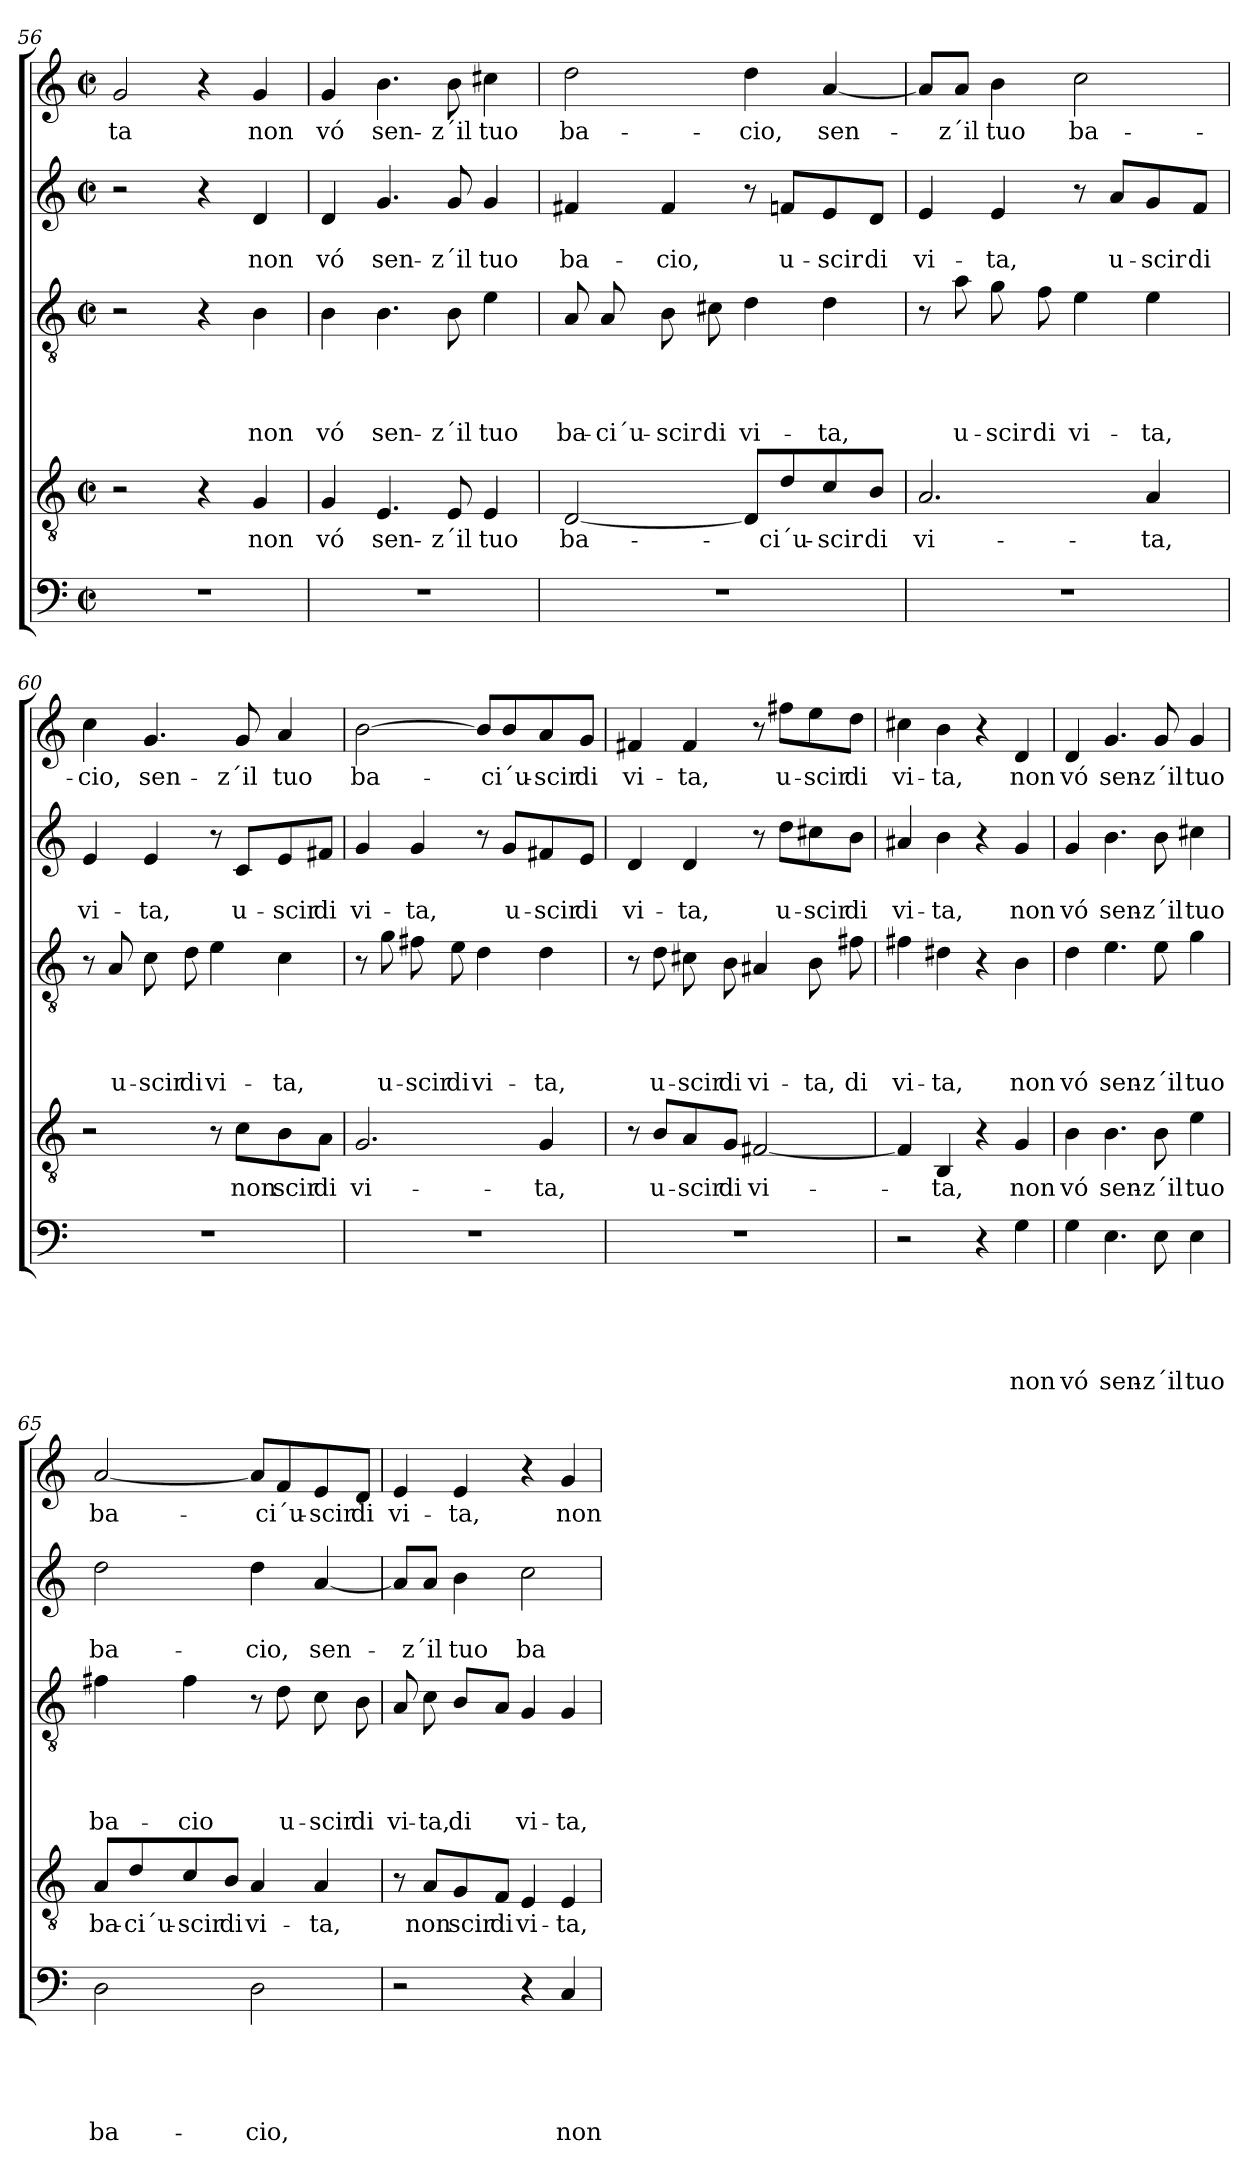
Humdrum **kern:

**kern	**text	**text	**text	**text	**text	**kern	**text	**kern	**text	**text	**text	**text	**kern	**text	**text	**kern	**text
*part5	*part5	*part5	*part5	*part5	*part5	*part4	*part4	*part3	*part3	*part3	*part3	*part3	*part2	*part2	*part2	*part1	*part1
*staff5	*staff5	*staff5	*staff5	*staff5	*staff5	*staff4	*staff4	*staff3	*staff3	*staff3	*staff3	*staff3	*staff2	*staff2	*staff2	*staff1	*staff1
*clefF4	*	*	*	*	*	*clefGv2	*	*clefGv2	*	*	*	*	*clefG2	*	*	*clefG2	*
*k[]	*	*	*	*	*	*k[]	*	*k[]	*	*	*	*	*k[]	*	*	*k[]	*
*C:	*	*	*	*	*	*C:	*	*C:	*	*	*	*	*C:	*	*	*C:	*
*M2/2	*	*	*	*	*	*M2/2	*	*M2/2	*	*	*	*	*M2/2	*	*	*M2/2	*
*met(c|)	*	*	*	*	*	*met(c|)	*	*met(c|)	*	*	*	*	*met(c|)	*	*	*met(c|)	*
=56	=56	=56	=56	=56	=56	=56	=56	=56	=56	=56	=56	=56	=56	=56	=56	=56	=56
1r	.	.	.	.	.	2r	.	2r	.	.	.	.	2r	.	.	2g/	-ta
.	.	.	.	.	.	4r	.	4r	.	.	.	.	4r	.	.	4r	.
.	.	.	.	.	.	4G/	non	4B\	.	.	.	non	4d/	.	non	4g/	non
=57	=57	=57	=57	=57	=57	=57	=57	=57	=57	=57	=57	=57	=57	=57	=57	=57	=57
1r	.	.	.	.	.	4G/	vó	4B\	.	.	.	vó	4d/	.	vó	4g/	vó
.	.	.	.	.	.	4.E/	sen-	4.B\	.	.	.	sen-	4.g/	.	sen-	4.b\	sen-
.	.	.	.	.	.	8E/	-z´il	8B\	.	.	.	-z´il	8g/	.	-z´il	8b\	-z´il
.	.	.	.	.	.	4E/	tuo	4e\	.	.	.	tuo	4g/	.	tuo	4cc#X\	tuo
=58	=58	=58	=58	=58	=58	=58	=58	=58	=58	=58	=58	=58	=58	=58	=58	=58	=58
1r	.	.	.	.	.	[2D/	ba-	8A/	.	.	.	ba-	4f#X/	.	ba-	2dd\	ba-
.	.	.	.	.	.	.	.	8A/	.	.	.	-ci´u-	.	.	.	.	.
.	.	.	.	.	.	.	.	8B\	.	.	.	-scir	4f#/	.	-cio,	.	.
.	.	.	.	.	.	.	.	8c#X\	.	.	.	di	.	.	.	.	.
.	.	.	.	.	.	8D/L]	.	4d\	.	.	.	vi-	8r	.	.	4dd\	-cio,
.	.	.	.	.	.	8d/	-ci´u-	.	.	.	.	.	8fn/L	.	u-	.	.
.	.	.	.	.	.	8c/	-scir	4d\	.	.	.	-ta,	8e/	.	-scir	[4a/	sen-
.	.	.	.	.	.	8B/J	di	.	.	.	.	.	8d/J	.	di	.	.
=59	=59	=59	=59	=59	=59	=59	=59	=59	=59	=59	=59	=59	=59	=59	=59	=59	=59
1r	.	.	.	.	.	2.A/	vi-	8r	.	.	.	.	4e/	.	vi-	8a/L]	.
.	.	.	.	.	.	.	.	8a\	.	.	.	u-	.	.	.	8a/J	-z´il
.	.	.	.	.	.	.	.	8g\	.	.	.	-scir	4e/	.	-ta,	4b\	tuo
.	.	.	.	.	.	.	.	8f\	.	.	.	di	.	.	.	.	.
.	.	.	.	.	.	.	.	4e\	.	.	.	vi-	8r	.	.	2cc\	ba-
.	.	.	.	.	.	.	.	.	.	.	.	.	8a/L	.	-u-	.	.
.	.	.	.	.	.	4A/	-ta,	4e\	.	.	.	-ta,	8g/	.	scir	.	.
.	.	.	.	.	.	.	.	.	.	.	.	.	8f/J	.	di	.	.
!!LO:LB:g=z
=60	=60	=60	=60	=60	=60	=60	=60	=60	=60	=60	=60	=60	=60	=60	=60	=60	=60
1r	.	.	.	.	.	2r	.	8r	.	.	.	.	4e/	.	vi-	4cc\	-cio,
.	.	.	.	.	.	.	.	8A/	.	.	.	u-	.	.	.	.	.
.	.	.	.	.	.	.	.	8c\	.	.	.	-scir	4e/	.	-ta,	4.g/	sen-
.	.	.	.	.	.	.	.	8d\	.	.	.	di	.	.	.	.	.
.	.	.	.	.	.	8r	.	4e\	.	.	.	vi-	8r	.	.	.	.
.	.	.	.	.	.	8c\L	non	.	.	.	.	.	8c/L	.	u-	8g/	-z´il
.	.	.	.	.	.	8B\	scir	4c\	.	.	.	-ta,	8e/	.	-scir	4a/	tuo
.	.	.	.	.	.	8A\J	di	.	.	.	.	.	8f#X/J	.	di	.	.
=61	=61	=61	=61	=61	=61	=61	=61	=61	=61	=61	=61	=61	=61	=61	=61	=61	=61
1r	.	.	.	.	.	2.G/	vi-	8r	.	.	.	.	4g/	.	vi-	[2b\	ba-
.	.	.	.	.	.	.	.	8g\	.	.	.	u-	.	.	.	.	.
.	.	.	.	.	.	.	.	8f#X\	.	.	.	-scir	4g/	.	-ta,	.	.
.	.	.	.	.	.	.	.	8e\	.	.	.	di	.	.	.	.	.
.	.	.	.	.	.	.	.	4d\	.	.	.	vi-	8r	.	.	8b/L]	.
.	.	.	.	.	.	.	.	.	.	.	.	.	8g/L	.	u-	8b/	-ci´u-
.	.	.	.	.	.	4G/	-ta,	4d\	.	.	.	-ta,	8f#X/	.	-scir	8a/	-scir
.	.	.	.	.	.	.	.	.	.	.	.	.	8e/J	.	di	8g/J	di
=62	=62	=62	=62	=62	=62	=62	=62	=62	=62	=62	=62	=62	=62	=62	=62	=62	=62
1r	.	.	.	.	.	8r	.	8r	.	.	.	.	4d/	.	vi-	4f#X/	vi-
.	.	.	.	.	.	8B/L	u-	8d\	.	.	.	u-	.	.	.	.	.
.	.	.	.	.	.	8A/	-scir	8c#X\	.	.	.	-scir	4d/	.	-ta,	4f#/	-ta,
.	.	.	.	.	.	8G/J	di	8B\	.	.	.	di	.	.	.	.	.
.	.	.	.	.	.	[2F#X/	vi-	4A#X/	.	.	.	vi-	8r	.	.	8r	.
.	.	.	.	.	.	.	.	.	.	.	.	.	8dd\L	.	u-	8ff#X\L	u-
.	.	.	.	.	.	.	.	8B\	.	.	.	-ta,	8cc#X\	.	-scir	8ee\	-scir
.	.	.	.	.	.	.	.	8f#\	.	.	.	di	8b\J	.	di	8dd\J	di
=63	=63	=63	=63	=63	=63	=63	=63	=63	=63	=63	=63	=63	=63	=63	=63	=63	=63
2r	.	.	.	.	.	4F#/]	.	4f#X\	.	.	.	vi-	4a#X/	.	vi-	4cc#X\	vi-
.	.	.	.	.	.	4BB/	-ta,	4d#X\	.	.	.	-ta,	4b\	.	-ta,	4b\	-ta,
4r	.	.	.	.	.	4r	.	4r	.	.	.	.	4r	.	.	4r	.
4G\	.	.	.	.	non	4G/	non	4B\	.	.	.	non	4g/	.	non	4d/	non
!!LO:LB:g=z
=64	=64	=64	=64	=64	=64	=64	=64	=64	=64	=64	=64	=64	=64	=64	=64	=64	=64
4G\	.	.	.	.	vó	4B\	vó	4d\	.	.	.	vó	4g/	.	vó	4d/	vó
4.E\	.	.	.	.	sen-	4.B\	sen-	4.e\	.	.	.	sen-	4.b\	.	sen-	4.g/	sen-
8E\	.	.	.	.	-z´il	8B\	-z´il	8e\	.	.	.	-z´il	8b\	.	-z´il	8g/	-z´il
4E\	.	.	.	.	tuo	4e\	tuo	4g\	.	.	.	tuo	4cc#X\	.	tuo	4g/	tuo
=65	=65	=65	=65	=65	=65	=65	=65	=65	=65	=65	=65	=65	=65	=65	=65	=65	=65
2D\	.	.	.	.	ba-	8A/L	ba-	4f#X\	.	.	.	ba-	2dd\	.	ba-	[2a/	ba-
.	.	.	.	.	.	8d/	-ci´u-	.	.	.	.	.	.	.	.	.	.
.	.	.	.	.	.	8c/	-scir	4f#\	.	.	.	-cio	.	.	.	.	.
.	.	.	.	.	.	8B/J	di	.	.	.	.	.	.	.	.	.	.
2D\	.	.	.	.	-cio,	4A/	vi-	8r	.	.	.	.	4dd\	.	-cio,	8a/L]	.
.	.	.	.	.	.	.	.	8d\	.	.	.	u-	.	.	.	8f/	-ci´u-
.	.	.	.	.	.	4A/	-ta,	8c\	.	.	.	-scir	[4a/	.	sen-	8e/	-scir
.	.	.	.	.	.	.	.	8B\	.	.	.	di	.	.	.	8d/J	di
=66	=66	=66	=66	=66	=66	=66	=66	=66	=66	=66	=66	=66	=66	=66	=66	=66	=66
2r	.	.	.	.	.	8r	.	8A/	.	.	.	vi-	8a/L]	.	.	4e/	vi-
.	.	.	.	.	.	8A/L	non	8c\	.	.	.	-ta,	8a/J	.	-z´il	.	.
.	.	.	.	.	.	8G/	scir	8B/L	.	.	.	di	4b\	.	tuo	4e/	-ta,
.	.	.	.	.	.	8F/J	di	8A/J	.	.	.	.	.	.	.	.	.
4r	.	.	.	.	.	4E/	vi-	4G/	.	.	.	vi-	2cc\	.	ba-	4r	.
4C/	.	.	.	.	non	4E/	-ta,	4G/	.	.	.	-ta,	.	.	.	4g/	non
=	=	=	=	=	=	=	=	=	=	=	=	=	=	=	=	=	=
*-	*-	*-	*-	*-	*-	*-	*-	*-	*-	*-	*-	*-	*-	*-	*-	*-	*-
